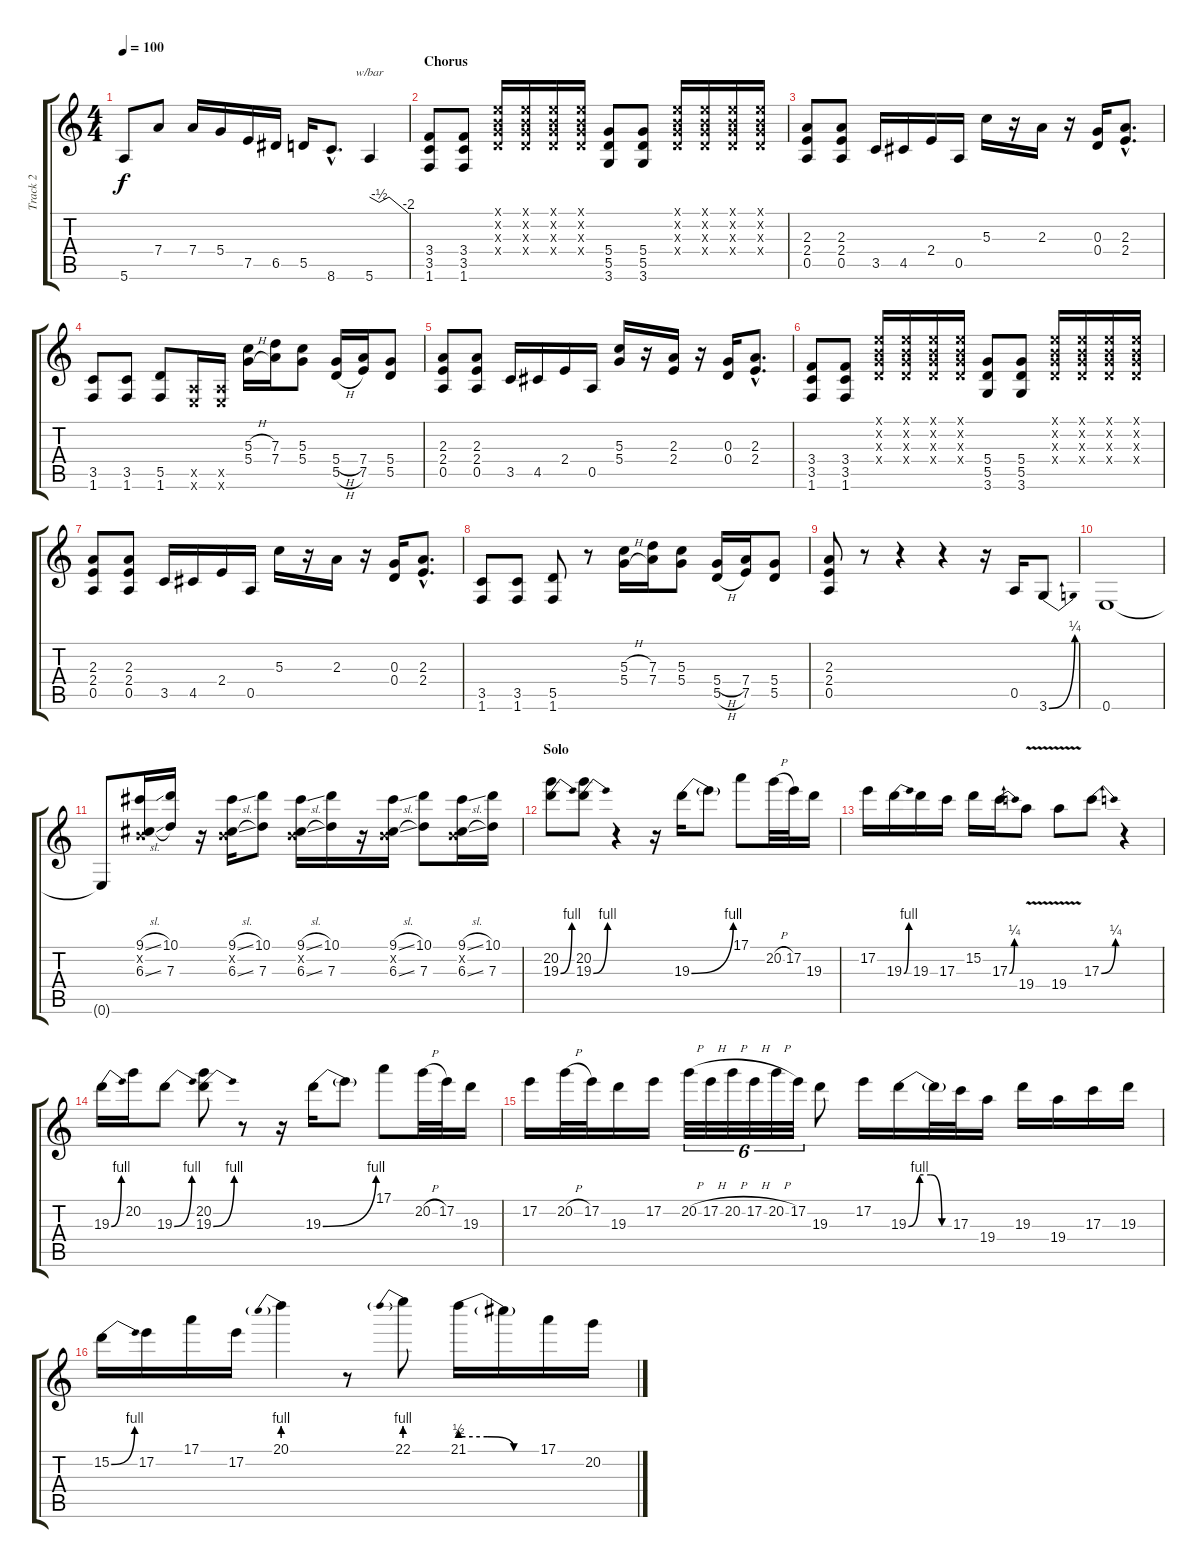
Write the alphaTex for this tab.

\track ("Track 2" "Track 2") {instrument overdrivenguitar}
\staff {score tabs}
\tuning (E4 B3 G3 D3 A2 E2) {hide}
\ts (4 4)
\tempo 100
\clef g2
\ks c
5.6.8{dy f} 7.4.8 7.4.16 5.4.16 7.5.16 6.5.16 5.5.16 8.6{hac}.8{d} 5.6.4{tbe (custom default 0 0 15 -2 30 0 60 -8)} |
\section ("" "Chorus")
(3.4 3.5 1.6).8 (3.4 3.5 1.6).8 (0.1{x} 0.2{x} 0.3{x} 0.4{x}).16 (0.1{x} 0.2{x} 0.3{x} 0.4{x}).16 (0.1{x} 0.2{x} 0.3{x} 0.4{x}).16 (0.1{x} 0.2{x} 0.3{x} 0.4{x}).16 (5.4 5.5 3.6).8 (5.4 5.5 3.6).8 (0.1{x} 0.2{x} 0.3{x} 0.4{x}).16 (0.1{x} 0.2{x} 0.3{x} 0.4{x}).16 (0.1{x} 0.2{x} 0.3{x} 0.4{x}).16 (0.1{x} 0.2{x} 0.3{x} 0.4{x}).16 |
(2.3 2.4 0.5).8 (2.3 2.4 0.5).8 3.5.16 4.5.16 2.4.16 0.5.16 5.3.16 r.16 2.3.16 r.16 (0.3 0.4).16 (2.3{hac} 2.4{hac}).8{d} |
(3.5 1.6).8 (3.5 1.6).8 (5.5 1.6).8 (0.5{x} 0.6{x}).16 (0.5{x} 0.6{x}).16 (5.3{h} 5.4{h}).16 (7.3 7.4).16 (5.3 5.4).8 (5.4{h} 5.5{h}).16 (7.4 7.5).16 (5.4 5.5).8 |
(2.3 2.4 0.5).8 (2.3 2.4 0.5).8 3.5.16 4.5.16 2.4.16 0.5.16 (5.3 5.4).16 r.16 (2.3 2.4).16 r.16 (0.3 0.4).16 (2.3{hac} 2.4{hac}).8{d} |
(3.4 3.5 1.6).8 (3.4 3.5 1.6).8 (0.1{x} 0.2{x} 0.3{x} 0.4{x}).16 (0.1{x} 0.2{x} 0.3{x} 0.4{x}).16 (0.1{x} 0.2{x} 0.3{x} 0.4{x}).16 (0.1{x} 0.2{x} 0.3{x} 0.4{x}).16 (5.4 5.5 3.6).8 (5.4 5.5 3.6).8 (0.1{x} 0.2{x} 0.3{x} 0.4{x}).16 (0.1{x} 0.2{x} 0.3{x} 0.4{x}).16 (0.1{x} 0.2{x} 0.3{x} 0.4{x}).16 (0.1{x} 0.2{x} 0.3{x} 0.4{x}).16 |
(2.3 2.4 0.5).8 (2.3 2.4 0.5).8 3.5.16 4.5.16 2.4.16 0.5.16 5.3.16 r.16 2.3.16 r.16 (0.3 0.4).16 (2.3{hac} 2.4{hac}).8{d} |
(3.5 1.6).8 (3.5 1.6).8 (5.5 1.6).8 r.8 (5.3{h} 5.4{h}).16 (7.3 7.4).16 (5.3 5.4).8 (5.4{h} 5.5{h}).16 (7.4 7.5).16 (5.4 5.5).8 |
(2.3 2.4 0.5).8 r.8 r.4 r.4 r.16 0.5.16 3.6{be (bend 0 0 60 1)}.8 |
0.6.1 |
0.6{t}.8 (9.1{sl} 0.2{x} 6.3{sl}).16 (10.1 7.3).16 r.16 (9.1{sl} 0.2{x} 6.3{sl}).16 (10.1 7.3).8 (9.1{sl} 0.2{x} 6.3{sl}).16 (10.1 7.3).16 r.16 (9.1{sl} 0.2{x} 6.3{sl}).16 (10.1 7.3).8 (9.1{sl} 0.2{x} 6.3{sl}).16 (10.1 7.3).16 |
\section ("" "Solo")
(20.2 19.3{be (bend 0 0 60 4)}).8 (20.2 19.3{be (bend 0 0 60 4)}).8 r.4 r.16 19.3{be (bend 0 0 60 4)}.16 19.3{t}.8 17.1.8 20.2{h}.32 17.2.32 19.3.16 |
17.2.16 19.3{be (bend 0 0 60 4)}.16 19.3.16 17.3.16 15.2.16 17.3{be (bend 0 0 60 1)}.16 19.4{v}.8 19.4{v}.8 17.3{be (bend 0 0 60 1)}.8 r.4 |
19.3{be (bend 0 0 60 4)}.16 20.2.16 19.3{be (bend 0 0 60 4)}.8 (20.2 19.3{be (bend 0 0 60 4)}).8 r.8 r.16 19.3{be (bend 0 0 60 4)}.16 19.3{t}.8 17.1.8 20.2{h}.32 17.2.32 19.3.16 |
17.2.16 20.2{h}.32 17.2.32 19.3.16 17.2.16 20.2{h}.32{tu (6 4)} 17.2{h}.32{tu (6 4)} 20.2{h}.32{tu (6 4)} 17.2{h}.32{tu (6 4)} 20.2{h}.32{tu (6 4)} 17.2.32{tu (6 4)} 19.3.8 17.2.16 19.3{be (custom 0 0 15 4 30 4 45 0 60 0)}.16 19.3{t}.32 17.3.32 19.4.16 19.3.16 19.4.16 17.3.16 19.3.16 |
15.2{be (bend 0 0 60 4)}.16 17.2.16 17.1.16 17.2.16 20.1{be (prebend 0 4 60 4)}.4 r.8 22.1{be (prebend 0 4 60 4)}.8 21.1{be (custom 0 2 20 2 40 0 60 0)}.16 21.1{t}.16 17.1.16 20.2.16
